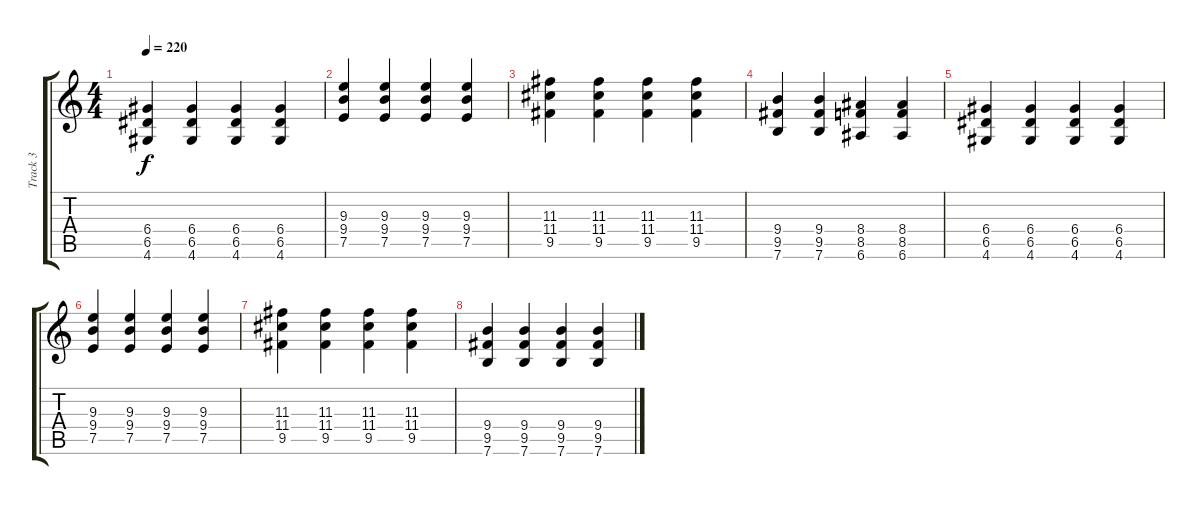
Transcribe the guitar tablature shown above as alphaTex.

\track ("Track 3" "Track 3") {instrument distortionguitar}
\staff {score tabs}
\tuning (E4 B3 G3 D3 A2 E2) {hide}
\ts (4 4)
\tempo 220
\clef g2
\ks c
(6.4 6.5 4.6).4{dy f} (6.4 6.5 4.6).4 (6.4 6.5 4.6).4 (6.4 6.5 4.6).4 |
(9.3 9.4 7.5).4 (9.3 9.4 7.5).4 (9.3 9.4 7.5).4 (9.3 9.4 7.5).4 |
(11.3 11.4 9.5).4 (11.3 11.4 9.5).4 (11.3 11.4 9.5).4 (11.3 11.4 9.5).4 |
(9.4 9.5 7.6).4 (9.4 9.5 7.6).4 (8.4 8.5 6.6).4 (8.4 8.5 6.6).4 |
(6.4 6.5 4.6).4 (6.4 6.5 4.6).4 (6.4 6.5 4.6).4 (6.4 6.5 4.6).4 |
(9.3 9.4 7.5).4 (9.3 9.4 7.5).4 (9.3 9.4 7.5).4 (9.3 9.4 7.5).4 |
(11.3 11.4 9.5).4 (11.3 11.4 9.5).4 (11.3 11.4 9.5).4 (11.3 11.4 9.5).4 |
(9.4 9.5 7.6).4 (9.4 9.5 7.6).4 (9.4 9.5 7.6).4 (9.4 9.5 7.6).4
